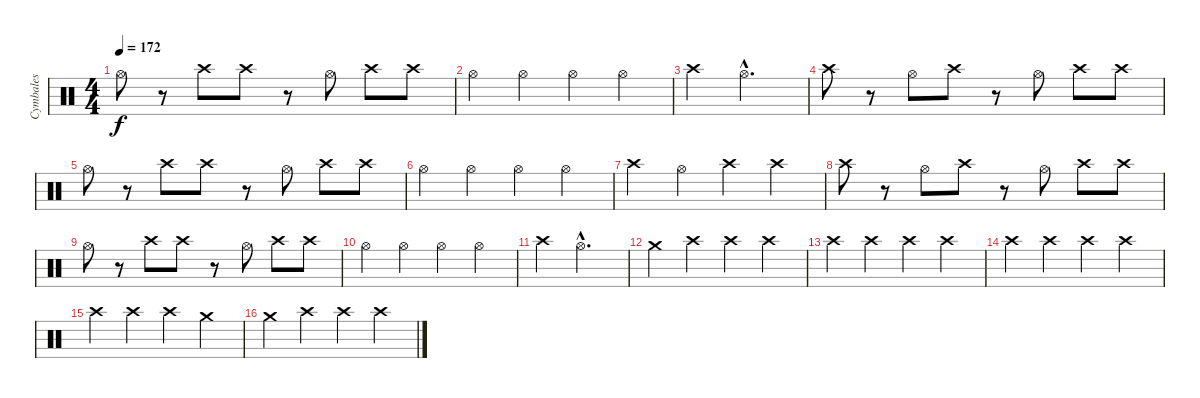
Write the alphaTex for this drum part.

\track ("Cymbales" "Cymbales") {instrument percussion}
\staff {score}
\articulation defaults
\ts (4 4)
\tempo 172
\clef neutral
\ks c "Hi-Hat (open)".8{dy f}
r.8 "Crash high (hit)".8 "Crash high (hit)".8 r.8 "Hi-Hat (open)".8 "Crash high (hit)".8 "Crash high (hit)".8 |
"Hi-Hat (open)".4 "Hi-Hat (open)".4 "Hi-Hat (open)".4 "Hi-Hat (open)".4 |
"Crash high (hit)".4 "Hi-Hat (open)"{hac}.2{d} |
"Crash high (hit)".8 r.8 "Hi-Hat (open)".8 "Crash high (hit)".8 r.8 "Hi-Hat (open)".8 "Crash high (hit)".8 "Crash high (hit)".8 |
"Hi-Hat (open)".8 r.8 "Crash high (hit)".8 "Crash high (hit)".8 r.8 "Hi-Hat (open)".8 "Crash high (hit)".8 "Crash high (hit)".8 |
"Hi-Hat (open)".4 "Hi-Hat (open)".4 "Hi-Hat (open)".4 "Hi-Hat (open)".4 |
"Crash high (hit)".4 "Hi-Hat (open)".4 "Crash high (hit)".4 "Crash high (hit)".4 |
"Crash high (hit)".8 r.8 "Hi-Hat (open)".8 "Crash high (hit)".8 r.8 "Hi-Hat (open)".8 "Crash high (hit)".8 "Crash high (hit)".8 |
"Hi-Hat (open)".8 r.8 "Crash high (hit)".8 "Crash high (hit)".8 r.8 "Hi-Hat (open)".8 "Crash high (hit)".8 "Crash high (hit)".8 |
"Hi-Hat (open)".4 "Hi-Hat (open)".4 "Hi-Hat (open)".4 "Hi-Hat (open)".4 |
"Crash high (hit)".4 "Hi-Hat (open)"{hac}.2{d} |
"Crash medium (hit)".4 "Crash high (hit)".4 "Crash high (hit)".4 "Crash high (hit)".4 |
"Crash high (hit)".4 "Crash high (hit)".4 "Crash high (hit)".4 "Crash high (hit)".4 |
"Crash high (hit)".4 "Crash high (hit)".4 "Crash high (hit)".4 "Crash high (hit)".4 |
"Crash high (hit)".4 "Crash high (hit)".4 "Crash high (hit)".4 "Crash medium (hit)".4 |
"Crash medium (hit)".4 "Crash high (hit)".4 "Crash high (hit)".4 "Crash high (hit)".4
